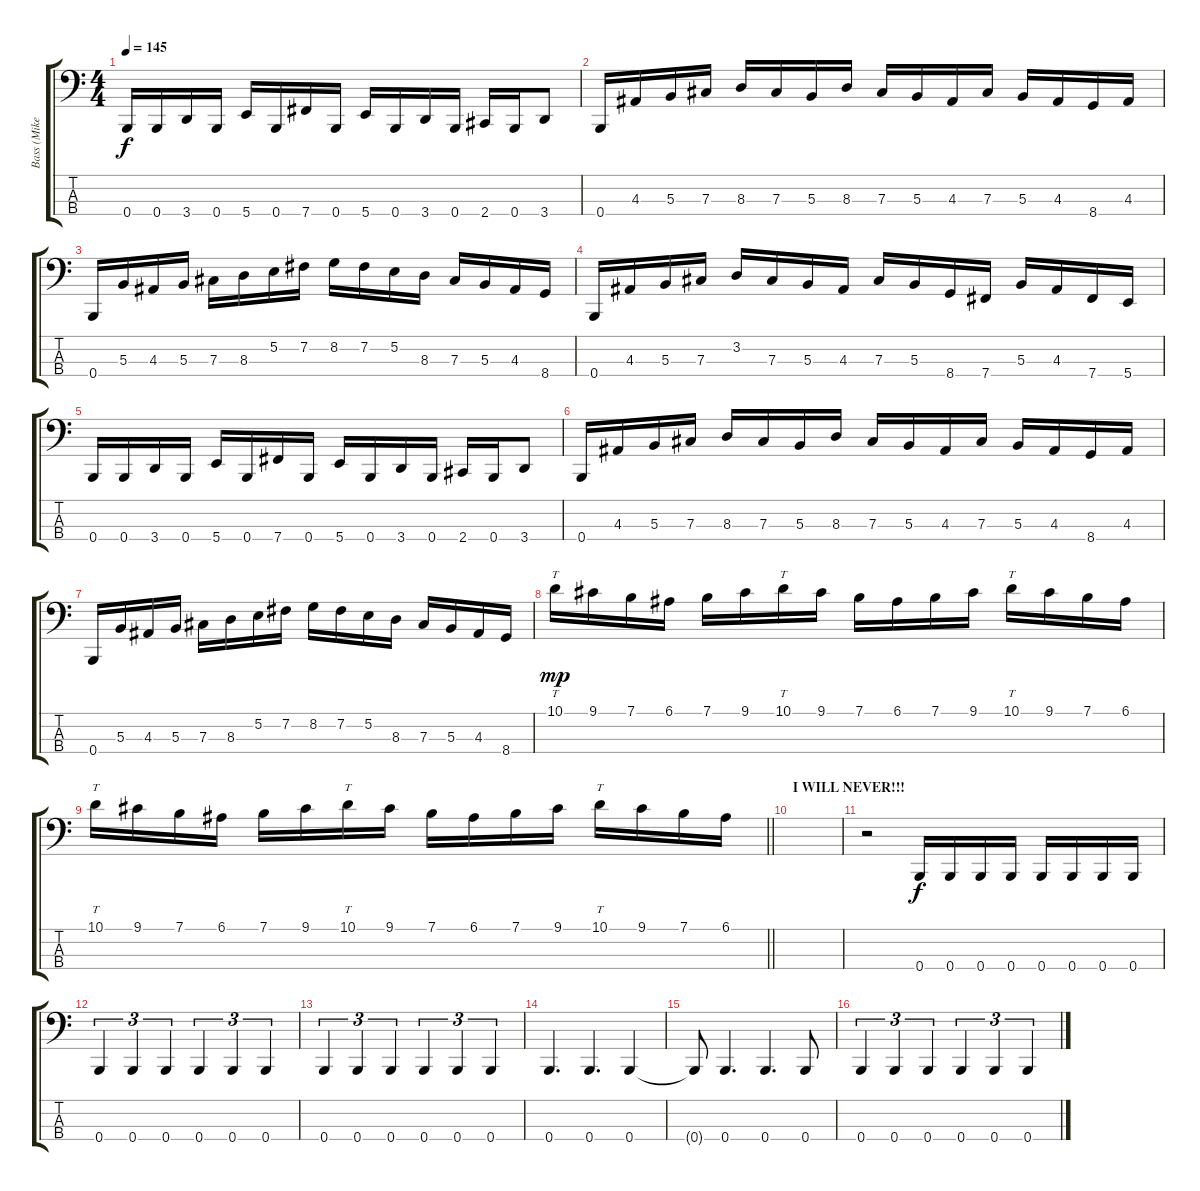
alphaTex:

\track ("Bass (Mike Tiner)" "Bass (Mike") {instrument electricbassfinger}
\staff {score tabs}
\tuning (E2 B1 Gb1 B0) {hide}
\ts (4 4)
\tempo 145
\clef f4
\ks c
0.4.16{dy f} 0.4.16 3.4.16 0.4.16 5.4.16 0.4.16 7.4.16 0.4.16 5.4.16 0.4.16 3.4.16 0.4.16 2.4.16 0.4.16 3.4.8 |
0.4.16 4.3.16 5.3.16 7.3.16 8.3.16 7.3.16 5.3.16 8.3.16 7.3.16 5.3.16 4.3.16 7.3.16 5.3.16 4.3.16 8.4.16 4.3.16 |
0.4.16 5.3.16 4.3.16 5.3.16 7.3.16 8.3.16 5.2.16 7.2.16 8.2.16 7.2.16 5.2.16 8.3.16 7.3.16 5.3.16 4.3.16 8.4.16 |
0.4.16 4.3.16 5.3.16 7.3.16 3.2.16 7.3.16 5.3.16 4.3.16 7.3.16 5.3.16 8.4.16 7.4.16 5.3.16 4.3.16 7.4.16 5.4.16 |
0.4.16 0.4.16 3.4.16 0.4.16 5.4.16 0.4.16 7.4.16 0.4.16 5.4.16 0.4.16 3.4.16 0.4.16 2.4.16 0.4.16 3.4.8 |
0.4.16 4.3.16 5.3.16 7.3.16 8.3.16 7.3.16 5.3.16 8.3.16 7.3.16 5.3.16 4.3.16 7.3.16 5.3.16 4.3.16 8.4.16 4.3.16 |
0.4.16 5.3.16 4.3.16 5.3.16 7.3.16 8.3.16 5.2.16 7.2.16 8.2.16 7.2.16 5.2.16 8.3.16 7.3.16 5.3.16 4.3.16 8.4.16 |
10.1.16{tt dy mp} 9.1.16 7.1.16 6.1.16 7.1.16 9.1.16 10.1.16{tt} 9.1.16 7.1.16 6.1.16 7.1.16 9.1.16 10.1.16{tt} 9.1.16 7.1.16 6.1.16 |
\barLineRight lightlight
10.1.16{tt} 9.1.16 7.1.16 6.1.16 7.1.16 9.1.16 10.1.16{tt} 9.1.16 7.1.16 6.1.16 7.1.16 9.1.16 10.1.16{tt} 9.1.16 7.1.16 6.1.16 |
\section ("" "I WILL NEVER!!!")
|
r.2 0.4.16{dy f} 0.4.16 0.4.16 0.4.16 0.4.16 0.4.16 0.4.16 0.4.16 |
0.4.4{tu (3 2)} 0.4.4{tu (3 2)} 0.4.4{tu (3 2)} 0.4.4{tu (3 2)} 0.4.4{tu (3 2)} 0.4.4{tu (3 2)} |
0.4.4{tu (3 2)} 0.4.4{tu (3 2)} 0.4.4{tu (3 2)} 0.4.4{tu (3 2)} 0.4.4{tu (3 2)} 0.4.4{tu (3 2)} |
0.4.4{d} 0.4.4{d} 0.4.4 |
0.4{t}.8 0.4.4{d} 0.4.4{d} 0.4.8 |
0.4.4{tu (3 2)} 0.4.4{tu (3 2)} 0.4.4{tu (3 2)} 0.4.4{tu (3 2)} 0.4.4{tu (3 2)} 0.4.4{tu (3 2)}
